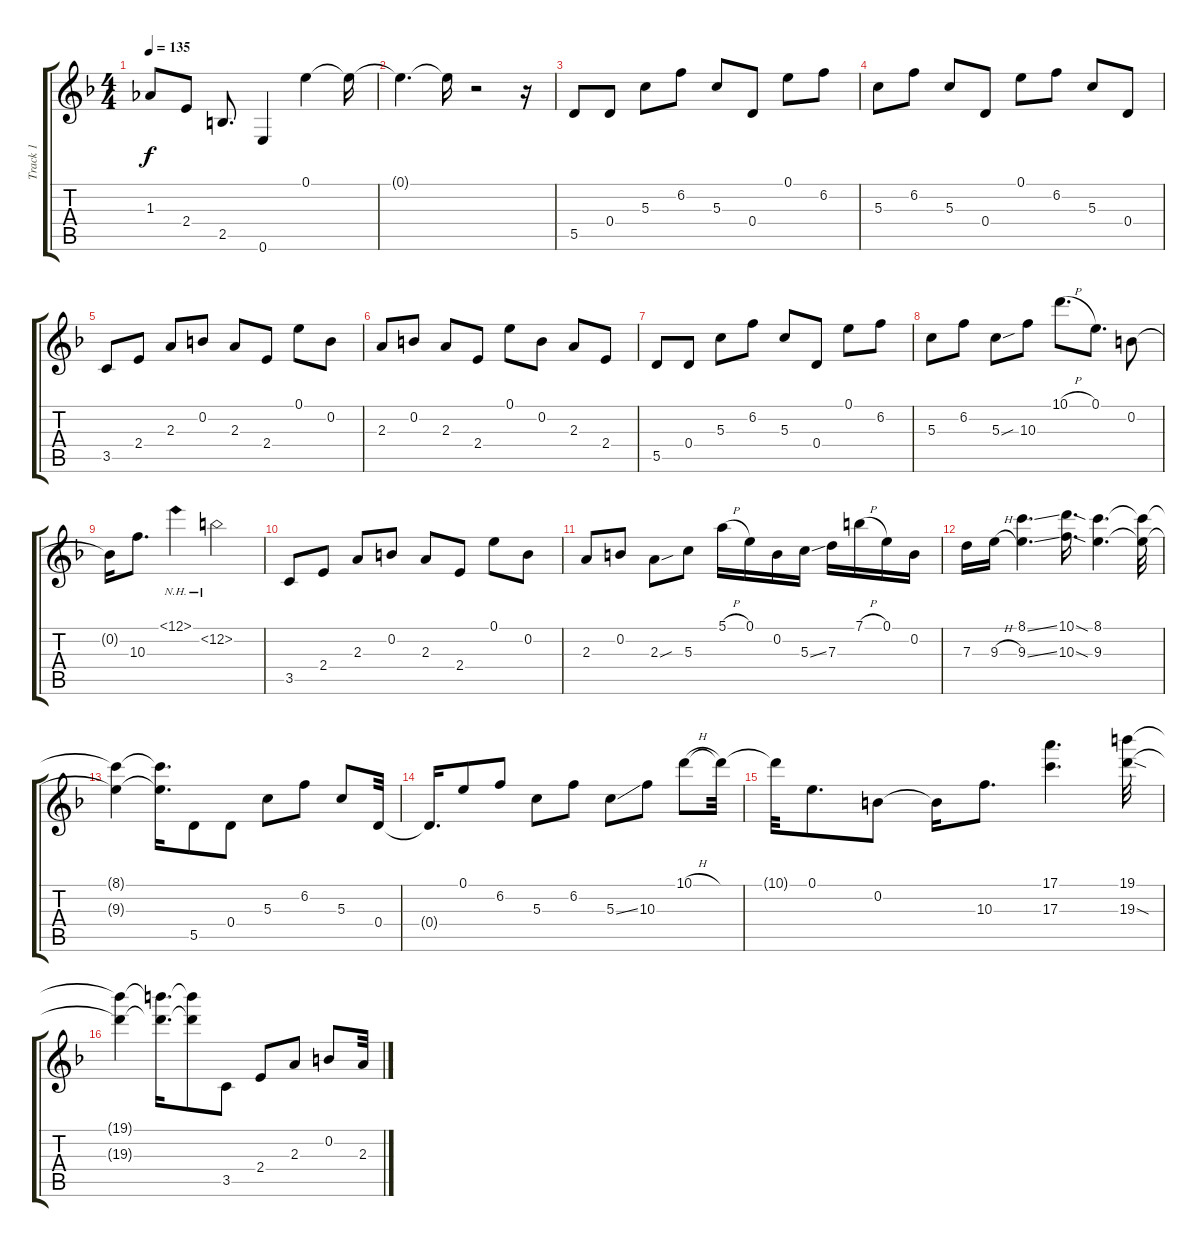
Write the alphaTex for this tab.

\track ("Track 1" "Track 1") {instrument acousticguitarsteel}
\staff {score tabs}
\tuning (E4 B3 G3 D3 A2 E2) {hide}
\ts (4 4)
\tempo 135
\clef g2
\ks dminor
1.3.8{dy f} 2.4.8 2.5.8{d} 0.6.4 0.1.4 0.1{t}.16 |
0.1{t}.4{d} 0.1{t}.16 r.2 r.16 |
5.5.8 0.4.8 5.3.8 6.2.8 5.3.8 0.4.8 0.1.8 6.2.8 |
5.3.8 6.2.8 5.3.8 0.4.8 0.1.8 6.2.8 5.3.8 0.4.8 |
3.5.8 2.4.8 2.3.8 0.2.8 2.3.8 2.4.8 0.1.8 0.2.8 |
2.3.8 0.2.8 2.3.8 2.4.8 0.1.8 0.2.8 2.3.8 2.4.8 |
5.5.8 0.4.8 5.3.8 6.2.8 5.3.8 0.4.8 0.1.8 6.2.8 |
5.3.8 6.2.8 5.3{sou}.8 10.3.8 10.1{h}.8{d} 0.1.8{d} 0.2.8 |
0.2{t}.16 10.3.8{d} 12.1{nh}.4 12.2{nh}.2 |
3.5.8 2.4.8 2.3.8 0.2.8 2.3.8 2.4.8 0.1.8 0.2.8 |
2.3.8 0.2.8 2.3{sou}.8 5.3.8 5.1{h}.16 0.1.16 0.2.16 5.3{ss}.16 7.3.16 7.1{h}.16 0.1.16 0.2.16 |
7.3.16 9.3{h}.16 (8.1{ss} 9.3{ss}).4{d} (10.1{sod} 10.3{sod}).16{d} (8.1 9.3).4{d} (8.1{t} 9.3{t}).32 |
(8.1{t} 9.3{t}).4 (8.1{t} 9.3{t}).16{d} 5.5.8 0.4.8 5.3.8 6.2.8 5.3.8 0.4.32 |
0.4{t}.16{d} 0.1.8 6.2.8 5.3.8 6.2.8 5.3{ss}.8 10.3.8 10.1{h}.8 10.1{t}.32 |
10.1{t}.32 0.1.8{d} 0.2.8 0.2{t}.16 10.3.8{d} (17.1 17.3).4{d} (19.1 19.3{sod}).32 |
(19.1{t} 19.3{t}).4 (19.1{t} 19.3{t}).16{d} (19.1{t} 19.3{t}).8 3.5.8 2.4.8 2.3.8 0.2.8 2.3.32
